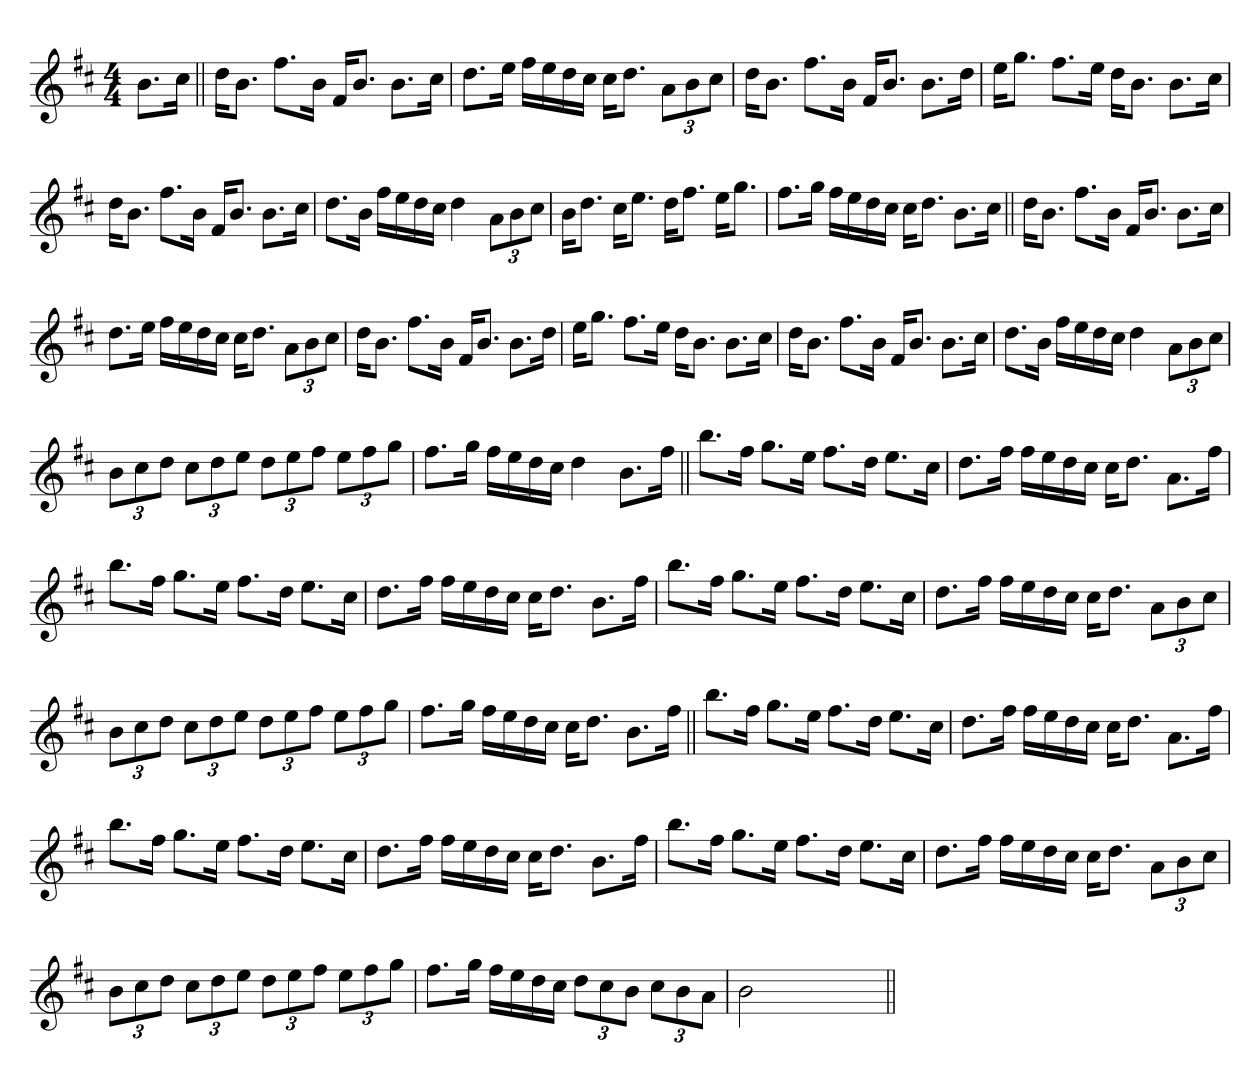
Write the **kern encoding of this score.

**kern
*part1
*staff1
*clefG2
*k[f#c#]
*b:
*M4/4
=1
8.bL
16cc#Jk
=||
16ddKL
8.bJ
8.ff#L
16bJk
16f#KL
8.bJ
8.bL
16cc#Jk
=
8.ddL
16eeJk
16ff#LL
16ee
16dd
16cc#JJ
16cc#KL
8.ddJ
12aL
12b
12cc#J
=
16ddKL
8.bJ
8.ff#L
16bJk
16f#KL
8.bJ
8.bL
16ddJk
=
16eeKL
8.ggJ
8.ff#L
16eeJk
16ddKL
8.bJ
8.bL
16cc#Jk
=
16ddKL
8.bJ
8.ff#L
16bJk
16f#KL
8.bJ
8.bL
16cc#Jk
=
8.ddL
16bJk
16ff#LL
16ee
16dd
16cc#JJ
4dd
12aL
12b
12cc#J
=
16bKL
8.ddJ
16cc#KL
8.eeJ
16ddKL
8.ff#J
16eeKL
8.ggJ
=
8.ff#L
16ggJk
16ff#LL
16ee
16dd
16cc#JJ
16cc#KL
8.ddJ
8.bL
16cc#Jk
=||
16ddKL
8.bJ
8.ff#L
16bJk
16f#KL
8.bJ
8.bL
16cc#Jk
=
8.ddL
16eeJk
16ff#LL
16ee
16dd
16cc#JJ
16cc#KL
8.ddJ
12aL
12b
12cc#J
=
16ddKL
8.bJ
8.ff#L
16bJk
16f#KL
8.bJ
8.bL
16ddJk
=
16eeKL
8.ggJ
8.ff#L
16eeJk
16ddKL
8.bJ
8.bL
16cc#Jk
=
16ddKL
8.bJ
8.ff#L
16bJk
16f#KL
8.bJ
8.bL
16cc#Jk
=
8.ddL
16bJk
16ff#LL
16ee
16dd
16cc#JJ
4dd
12aL
12b
12cc#J
=
12bL
12cc#
12ddJ
12cc#L
12dd
12eeJ
12ddL
12ee
12ff#J
12eeL
12ff#
12ggJ
=
8.ff#L
16ggJk
16ff#LL
16ee
16dd
16cc#JJ
4dd
8.bL
16ff#Jk
=||
8.bbL
16ff#Jk
8.ggL
16eeJk
8.ff#L
16ddJk
8.eeL
16cc#Jk
=
8.ddL
16ff#Jk
16ff#LL
16ee
16dd
16cc#JJ
16cc#KL
8.ddJ
8.aL
16ff#Jk
=
8.bbL
16ff#Jk
8.ggL
16eeJk
8.ff#L
16ddJk
8.eeL
16cc#Jk
=
8.ddL
16ff#Jk
16ff#LL
16ee
16dd
16cc#JJ
16cc#KL
8.ddJ
8.bL
16ff#Jk
=
8.bbL
16ff#Jk
8.ggL
16eeJk
8.ff#L
16ddJk
8.eeL
16cc#Jk
=
8.ddL
16ff#Jk
16ff#LL
16ee
16dd
16cc#JJ
16cc#KL
8.ddJ
12aL
12b
12cc#J
=
12bL
12cc#
12ddJ
12cc#L
12dd
12eeJ
12ddL
12ee
12ff#J
12eeL
12ff#
12ggJ
=
8.ff#L
16ggJk
16ff#LL
16ee
16dd
16cc#JJ
16cc#KL
8.ddJ
8.bL
16ff#Jk
=||
8.bbL
16ff#Jk
8.ggL
16eeJk
8.ff#L
16ddJk
8.eeL
16cc#Jk
=
8.ddL
16ff#Jk
16ff#LL
16ee
16dd
16cc#JJ
16cc#KL
8.ddJ
8.aL
16ff#Jk
=
8.bbL
16ff#Jk
8.ggL
16eeJk
8.ff#L
16ddJk
8.eeL
16cc#Jk
=
8.ddL
16ff#Jk
16ff#LL
16ee
16dd
16cc#JJ
16cc#KL
8.ddJ
8.bL
16ff#Jk
=
8.bbL
16ff#Jk
8.ggL
16eeJk
8.ff#L
16ddJk
8.eeL
16cc#Jk
=
8.ddL
16ff#Jk
16ff#LL
16ee
16dd
16cc#JJ
16cc#KL
8.ddJ
12aL
12b
12cc#J
=
12bL
12cc#
12ddJ
12cc#L
12dd
12eeJ
12ddL
12ee
12ff#J
12eeL
12ff#
12ggJ
=
8.ff#L
16ggJk
16ff#LL
16ee
16dd
16cc#JJ
12ddL
12cc#
12bJ
12cc#L
12b
12aJ
=
2b
2ryy
=||
*-
